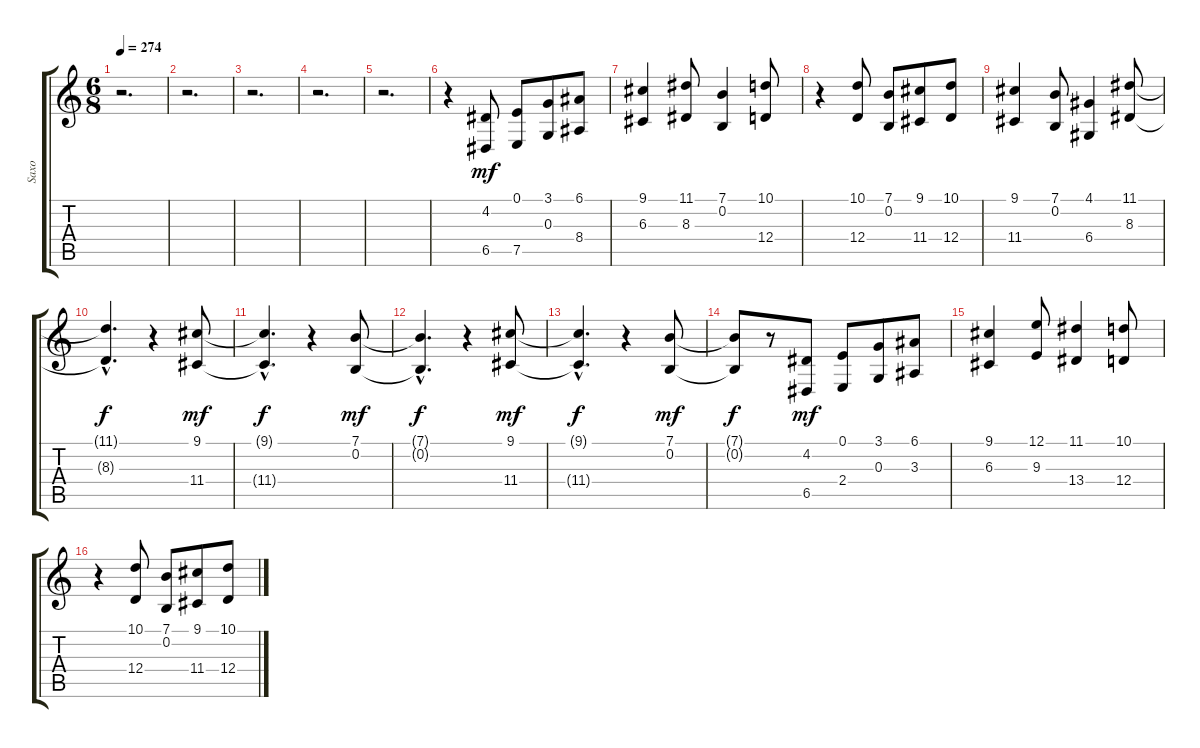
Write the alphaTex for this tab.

\track ("Saxo         Adorno)" "Saxo      ") {instrument baritonesax}
\staff {score tabs}
\tuning (E4 B3 G3 D3 A2 E2) {hide}
\ts (6 8)
\tempo 274
\clef g2
\ks c
r.2{d dy mf} |
r.2{d} |
r.2{d} |
r.2{d} |
r.2{d} |
r.4 (4.2 6.5).8 (0.1 7.5).8 (3.1 0.3).8 (6.1 8.4).8 |
(9.1 6.3).4 (11.1 8.3).8 (7.1 0.2).4 (10.1 12.4).8 |
r.4 (10.1 12.4).8 (7.1 0.2).8 (9.1 11.4).8 (10.1 12.4).8 |
(9.1 11.4).4 (7.1 0.2).8 (4.1 6.4).4 (11.1 8.3).8 |
(11.1{hac t} 8.3{hac t}).4{d dy f} r.4 (9.1 11.4).8{dy mf} |
(9.1{hac t} 11.4{hac t}).4{d dy f} r.4 (7.1 0.2).8{dy mf} |
(7.1{hac t} 0.2{hac t}).4{d dy f} r.4 (9.1 11.4).8{dy mf} |
(9.1{hac t} 11.4{hac t}).4{d dy f} r.4 (7.1 0.2).8{dy mf} |
(7.1{t} 0.2{t}).8{dy f} r.8 (4.2 6.5).8{dy mf} (0.1 2.4).8 (3.1 0.3).8 (6.1 3.3).8 |
(9.1 6.3).4 (12.1 9.3).8 (11.1 13.4).4 (10.1 12.4).8 |
r.4 (10.1 12.4).8 (7.1 0.2).8 (9.1 11.4).8 (10.1 12.4).8
